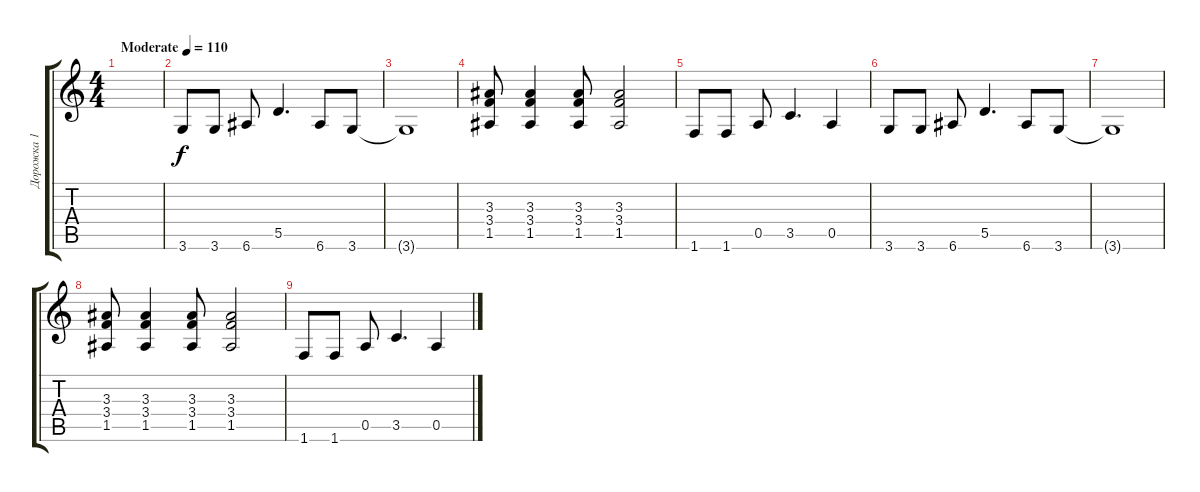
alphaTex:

\track ("Дорожка 1" "Дорожка 1") {instrument electricguitarmuted}
\staff {score tabs}
\tuning (E4 B3 G3 D3 A2 E2) {hide}
\ts (4 4)
\tempo (110 "Moderate")
\clef g2
\ks c
|
3.6.8 3.6.8 6.6.8 5.5.4{d} 6.6.8 3.6.8 |
3.6{t}.1 |
(3.3 3.4 1.5).8 (3.3 3.4 1.5).4 (3.3 3.4 1.5).8 (3.3 3.4 1.5).2 |
1.6.8 1.6.8 0.5.8 3.5.4{d} 0.5.4 |
3.6.8 3.6.8 6.6.8 5.5.4{d} 6.6.8 3.6.8 |
3.6{t}.1 |
(3.3 3.4 1.5).8 (3.3 3.4 1.5).4 (3.3 3.4 1.5).8 (3.3 3.4 1.5).2 |
1.6.8 1.6.8 0.5.8 3.5.4{d} 0.5.4
